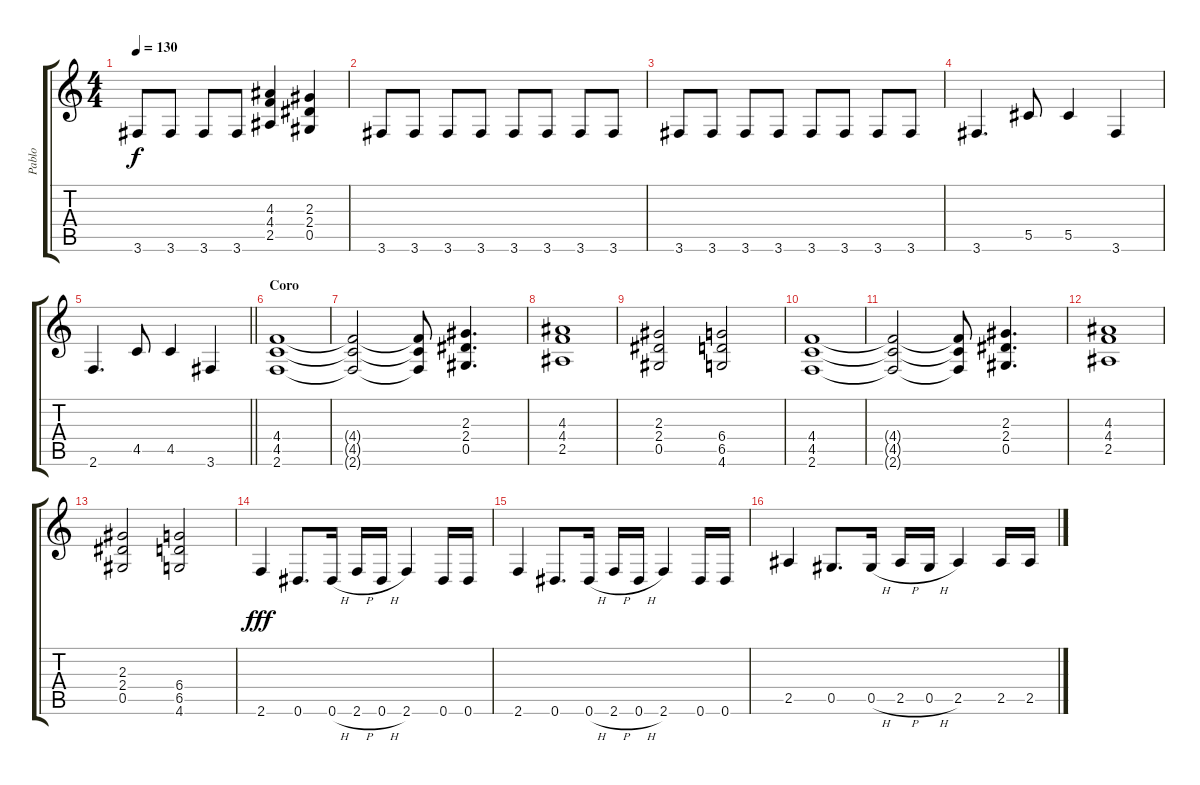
\track ("Pablo" "Pablo") {instrument distortionguitar}
\staff {score tabs}
\tuning (Eb4 Bb3 Gb3 Db3 Ab2 Eb2) {hide}
\ts (4 4)
\tempo 130
\clef g2
\ks c
3.6.8{dy f} 3.6.8 3.6.8 3.6.8 (4.3 4.4 2.5).4 (2.3 2.4 0.5).4 |
3.6.8 3.6.8 3.6.8 3.6.8 3.6.8 3.6.8 3.6.8 3.6.8 |
3.6.8 3.6.8 3.6.8 3.6.8 3.6.8 3.6.8 3.6.8 3.6.8 |
3.6.4{d} 5.5.8 5.5.4 3.6.4 |
\barLineRight lightlight
2.6.4{d} 4.5.8 4.5.4 3.6.4 |
\section ("" "Coro")
(4.4 4.5 2.6).1 |
(4.4{t} 4.5{t} 2.6{t}).2 (4.4{t} 4.5{t} 2.6{t}).8 (2.3 2.4 0.5).4{d} |
(4.3 4.4 2.5).1 |
(2.3 2.4 0.5).2 (6.4 6.5 4.6).2 |
(4.4 4.5 2.6).1 |
(4.4{t} 4.5{t} 2.6{t}).2 (4.4{t} 4.5{t} 2.6{t}).8 (2.3 2.4 0.5).4{d} |
(4.3 4.4 2.5).1 |
(2.3 2.4 0.5).2 (6.4 6.5 4.6).2 |
2.6.4{dy fff} 0.6.8{d} 0.6{h}.16 2.6{h}.16 0.6{h}.16 2.6.4 0.6.16 0.6.16 |
2.6.4 0.6.8{d} 0.6{h}.16 2.6{h}.16 0.6{h}.16 2.6.4 0.6.16 0.6.16 |
2.5.4 0.5.8{d} 0.5{h}.16 2.5{h}.16 0.5{h}.16 2.5.4 2.5.16 2.5.16
